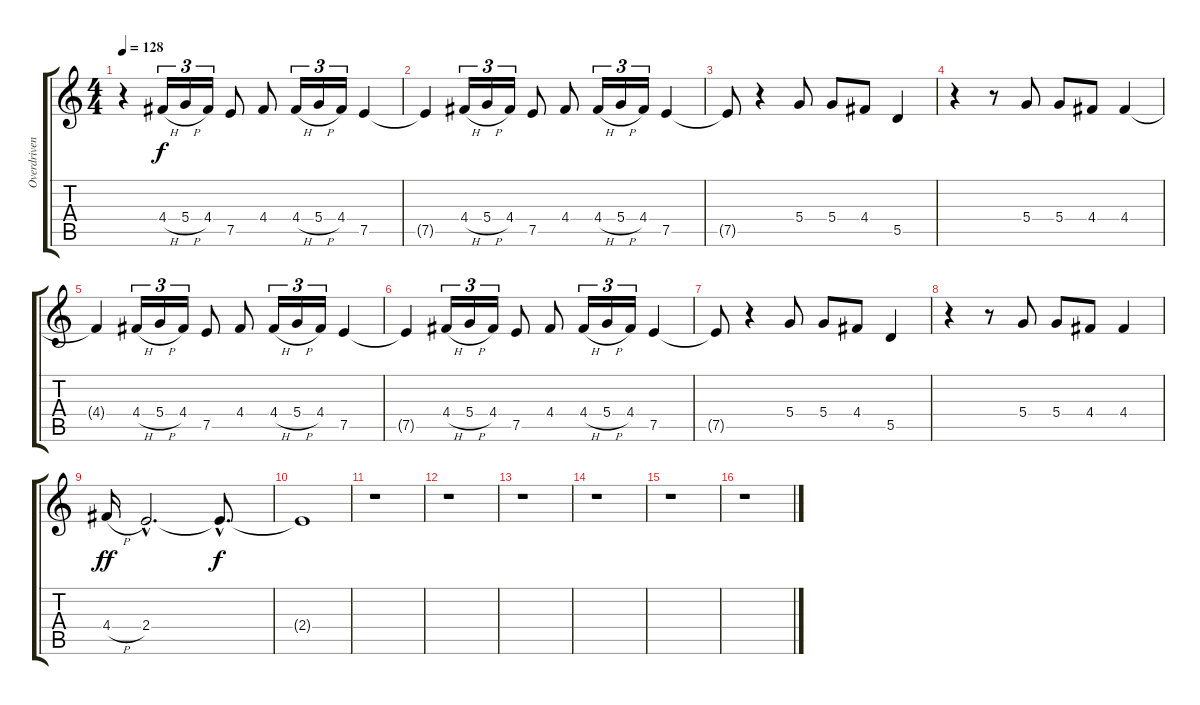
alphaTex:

\track ("Overdriven Guitar 1" "Overdriven") {instrument overdrivenguitar}
\staff {score tabs}
\tuning (E4 B3 G3 D3 A2 E2) {hide}
\ts (4 4)
\tempo 128
\clef g2
\ks c
r.4{dy f} 4.4{h}.16{tu (3 2)} 5.4{h}.16{tu (3 2)} 4.4.16{tu (3 2)} 7.5.8 4.4.8 4.4{h}.16{tu (3 2)} 5.4{h}.16{tu (3 2)} 4.4.16{tu (3 2)} 7.5.4 |
7.5{t}.4 4.4{h}.16{tu (3 2)} 5.4{h}.16{tu (3 2)} 4.4.16{tu (3 2)} 7.5.8 4.4.8 4.4{h}.16{tu (3 2)} 5.4{h}.16{tu (3 2)} 4.4.16{tu (3 2)} 7.5.4 |
7.5{t}.8 r.4 5.4.8 5.4.8 4.4.8 5.5.4 |
r.4 r.8 5.4.8 5.4.8 4.4.8 4.4.4 |
4.4{t}.4 4.4{h}.16{tu (3 2)} 5.4{h}.16{tu (3 2)} 4.4.16{tu (3 2)} 7.5.8 4.4.8 4.4{h}.16{tu (3 2)} 5.4{h}.16{tu (3 2)} 4.4.16{tu (3 2)} 7.5.4 |
7.5{t}.4 4.4{h}.16{tu (3 2)} 5.4{h}.16{tu (3 2)} 4.4.16{tu (3 2)} 7.5.8 4.4.8 4.4{h}.16{tu (3 2)} 5.4{h}.16{tu (3 2)} 4.4.16{tu (3 2)} 7.5.4 |
7.5{t}.8 r.4 5.4.8 5.4.8 4.4.8 5.5.4 |
r.4 r.8 5.4.8 5.4.8 4.4.8 4.4.4 |
4.4{h}.16{dy ff volume 6} 2.4{hac}.2{d} 2.4{hac t}.8{d dy f} |
2.4{t}.1 |
r.1 |
r.1 |
r.1 |
r.1 |
r.1 |
r.1
